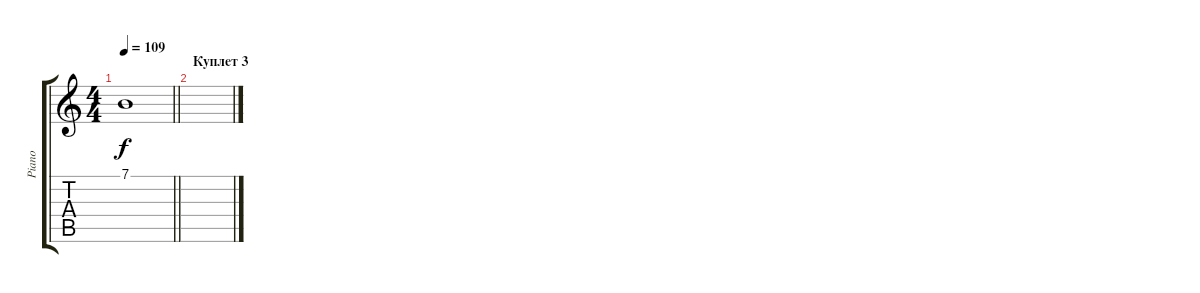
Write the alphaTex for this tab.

\track ("Piano" "Piano") {instrument electricpiano1}
\staff {score tabs}
\tuning (E4 B3 G3 D3 A2 E2) {hide}
\ts (4 4)
\tempo 109
\clef g2
\barLineRight lightlight
\ks c
7.1.1{dy f} |
\section ("" "Куплет 3")
